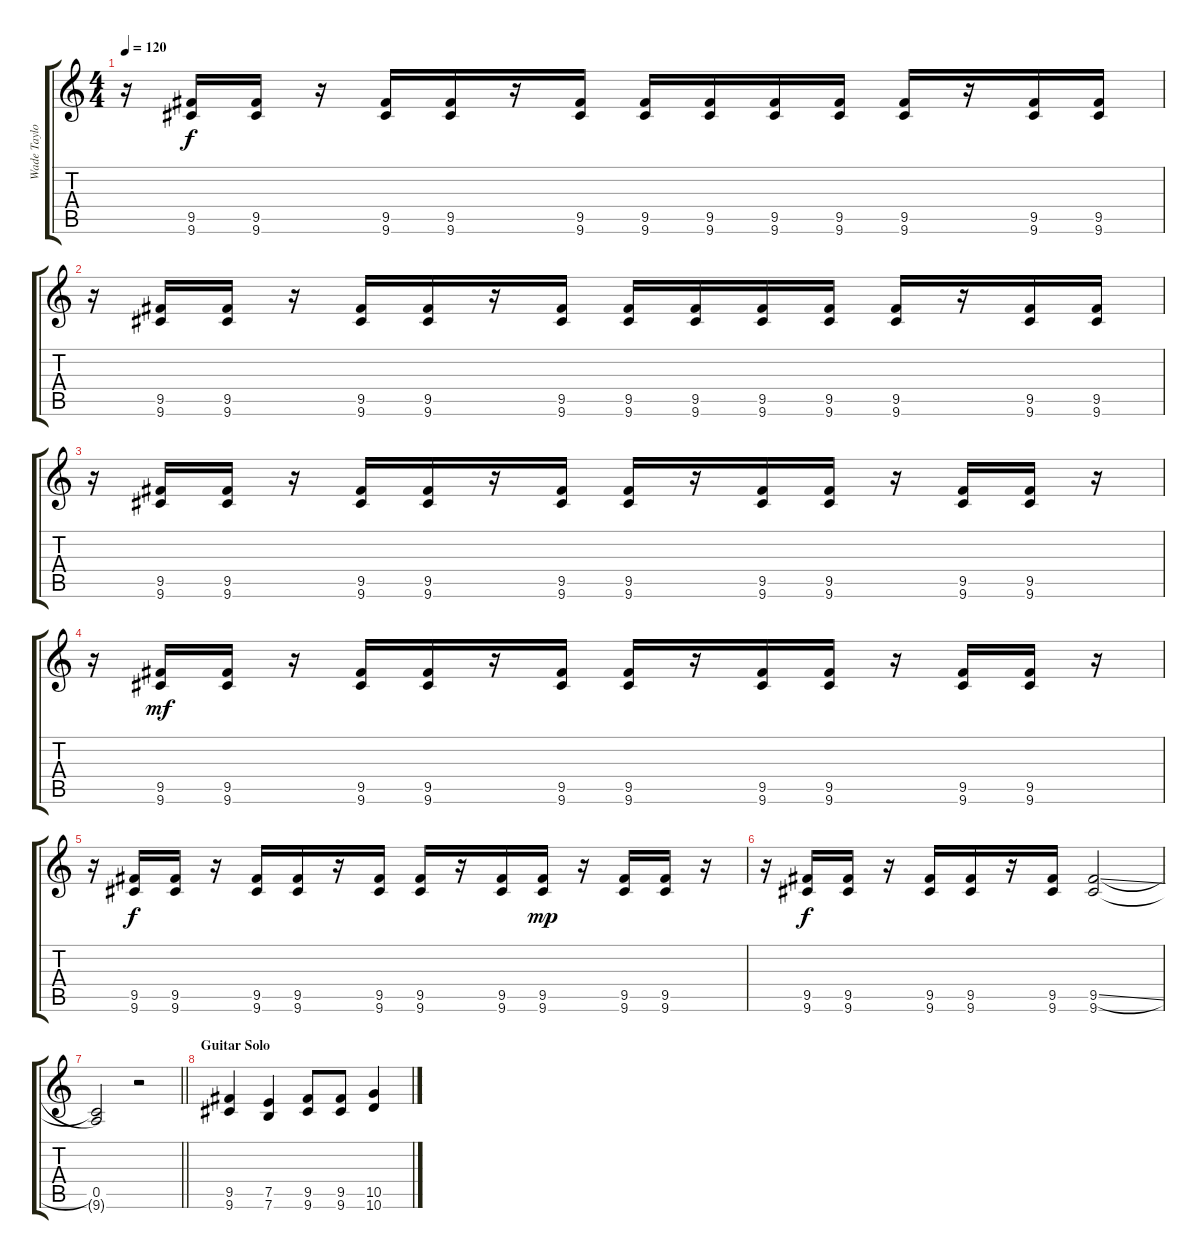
\track ("Wade Taylor" "Wade Taylo") {instrument overdrivenguitar}
\staff {score tabs}
\tuning (E4 B3 G3 D3 A2 E2) {hide}
\ts (4 4)
\tempo 120
\clef g2
\ks c
r.16{dy f} (9.5 9.6).16 (9.5 9.6).16 r.16 (9.5 9.6).16 (9.5 9.6).16 r.16 (9.5 9.6).16 (9.5 9.6).16 (9.5 9.6).16 (9.5 9.6).16 (9.5 9.6).16 (9.5 9.6).16 r.16 (9.5 9.6).16 (9.5 9.6).16 |
r.16 (9.5 9.6).16 (9.5 9.6).16 r.16 (9.5 9.6).16 (9.5 9.6).16 r.16 (9.5 9.6).16 (9.5 9.6).16 (9.5 9.6).16 (9.5 9.6).16 (9.5 9.6).16 (9.5 9.6).16 r.16 (9.5 9.6).16 (9.5 9.6).16 |
r.16 (9.5 9.6).16 (9.5 9.6).16 r.16 (9.5 9.6).16 (9.5 9.6).16 r.16 (9.5 9.6).16 (9.5 9.6).16 r.16 (9.5 9.6).16 (9.5 9.6).16 r.16 (9.5 9.6).16 (9.5 9.6).16 r.16 |
r.16 (9.5 9.6).16{dy mf} (9.5 9.6).16 r.16 (9.5 9.6).16 (9.5 9.6).16 r.16 (9.5 9.6).16 (9.5 9.6).16 r.16 (9.5 9.6).16 (9.5 9.6).16 r.16 (9.5 9.6).16 (9.5 9.6).16 r.16 |
r.16 (9.5 9.6).16{dy f} (9.5 9.6).16 r.16 (9.5 9.6).16 (9.5 9.6).16 r.16 (9.5 9.6).16 (9.5 9.6).16 r.16 (9.5 9.6).16 (9.5 9.6).16{dy mp} r.16 (9.5 9.6).16 (9.5 9.6).16 r.16 |
r.16 (9.5 9.6).16{dy f} (9.5 9.6).16 r.16 (9.5 9.6).16 (9.5 9.6).16 r.16 (9.5 9.6).16 (9.5{sl} 9.6).2 |
\barLineRight lightlight
(0.5 9.6{t}).2 r.2 |
\section ("" "Guitar Solo")
(9.5 9.6).4 (7.5 7.6).4 (9.5 9.6).8 (9.5 9.6).8 (10.5 10.6).4
